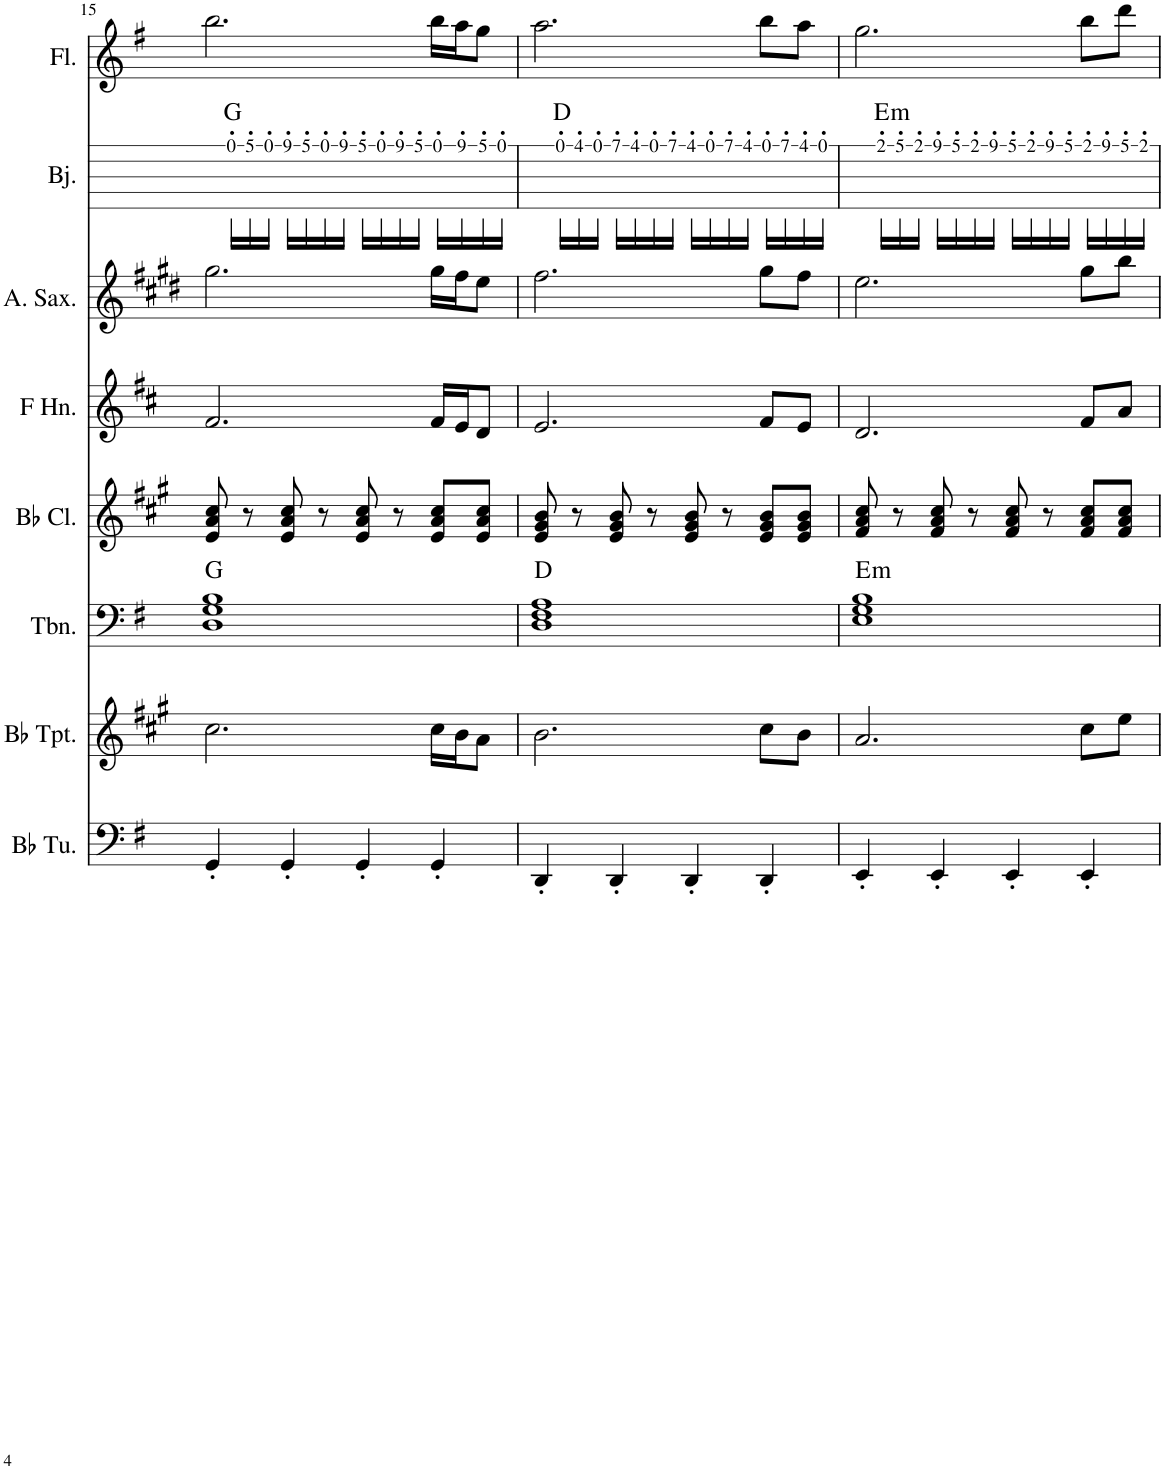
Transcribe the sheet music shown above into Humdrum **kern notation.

**kern	**kern	**kern	**harte	**kern	**kern	**kern	**kern	**harte	**kern
*part8	*part7	*part6	*part6	*part5	*part4	*part3	*part2	*part2	*part1
*staff8	*staff7	*staff6	*	*staff5	*staff4	*staff3	*staff2	*	*staff1
*I"Bb Tuba	*I"Bb Trumpet	*I"Trombone	*	*I"Bb Clarinet	*I"Horn in F	*I"Alto Saxophone	*I"Banjo	*	*I"Flute
*I'Bb Tu.	*I'Bb Tpt.	*I'Tbn.	*	*I'Bb Cl.	*	*I'A. Sax.	*I'Bj.	*	*I'Fl.
!!LO:PB:g=z
*clefF4	*clefG2	*clefF4	*	*clefG2	*clefG2	*clefG2	*	*	*clefG2
*	*Trd1c2	*	*	*Trd1c2	*Trd4c7	*Trd5c9	*Trd7c12	*	*
*k[f#]	*k[f#c#g#]	*k[f#]	*	*k[f#c#g#]	*k[f#c#]	*k[f#c#g#d#]	*k[f#]	*	*k[f#]
*M4/4	*M4/4	*M4/4	*	*M4/4	*M4/4	*M4/4	*M4/4	*	*M4/4
=15	=15	=15	=15	=15	=15	=15	=15	=15	=15
4GG'/	2.cc#\	1D 1G 1B	G:maj	8e/ 8a/ 8cc#/	2.f#/	2.gg#\	16r	.	2.bb\
.	.	.	.	.	.	.	16d'\LL	G:maj	.
.	.	.	.	8r	.	.	16g'\	.	.
.	.	.	.	.	.	.	16d'\JJ	.	.
4GG'/	.	.	.	8e/ 8a/ 8cc#/	.	.	16b'\LL	.	.
.	.	.	.	.	.	.	16g'\	.	.
.	.	.	.	8r	.	.	16d'\	.	.
.	.	.	.	.	.	.	16b'\JJ	.	.
4GG'/	.	.	.	8e/ 8a/ 8cc#/	.	.	16g'\LL	.	.
.	.	.	.	.	.	.	16d'\	.	.
.	.	.	.	8r	.	.	16b'\	.	.
.	.	.	.	.	.	.	16g'\JJ	.	.
4GG'/	16cc#\LL	.	.	8e/ 8a/ 8cc#/L	16f#/LL	16gg#\LL	16d'\LL	.	16bb\LL
.	16b\J	.	.	.	16e/J	16ff#\J	16b'\	.	16aa\J
.	8a\J	.	.	8e/ 8a/ 8cc#/J	8d/J	8ee\J	16g'\	.	8gg\J
.	.	.	.	.	.	.	16d'\JJ	.	.
=16	=16	=16	=16	=16	=16	=16	=16	=16	=16
4DD'/	2.b\	1D 1F# 1A	D:maj	8e/ 8g#/ 8b/	2.e/	2.ff#\	16r	.	2.aa\
.	.	.	.	.	.	.	16d'\LL	D:maj	.
.	.	.	.	8r	.	.	16f#'\	.	.
.	.	.	.	.	.	.	16d'\JJ	.	.
4DD'/	.	.	.	8e/ 8g#/ 8b/	.	.	16a'\LL	.	.
.	.	.	.	.	.	.	16f#'\	.	.
.	.	.	.	8r	.	.	16d'\	.	.
.	.	.	.	.	.	.	16a'\JJ	.	.
4DD'/	.	.	.	8e/ 8g#/ 8b/	.	.	16f#'\LL	.	.
.	.	.	.	.	.	.	16d'\	.	.
.	.	.	.	8r	.	.	16a'\	.	.
.	.	.	.	.	.	.	16f#'\JJ	.	.
4DD'/	8cc#\L	.	.	8e/ 8g#/ 8b/L	8f#/L	8gg#\L	16d'\LL	.	8bb\L
.	.	.	.	.	.	.	16a'\	.	.
.	8b\J	.	.	8e/ 8g#/ 8b/J	8e/J	8ff#\J	16f#'\	.	8aa\J
.	.	.	.	.	.	.	16d'\JJ	.	.
=17	=17	=17	=17	=17	=17	=17	=17	=17	=17
!	!	!	!LO:H:kt=m	!	!	!	!	!	!
4EE'/	2.a/	1E 1G 1B	E:min	8f#/ 8a/ 8cc#/	2.d/	2.ee\	16r	.	2.gg\
!	!	!	!	!	!	!	!	!LO:H:kt=m	!
.	.	.	.	.	.	.	16e'\LL	E:min	.
.	.	.	.	8r	.	.	16g'\	.	.
.	.	.	.	.	.	.	16e'\JJ	.	.
4EE'/	.	.	.	8f#/ 8a/ 8cc#/	.	.	16b'\LL	.	.
.	.	.	.	.	.	.	16g'\	.	.
.	.	.	.	8r	.	.	16e'\	.	.
.	.	.	.	.	.	.	16b'\JJ	.	.
4EE'/	.	.	.	8f#/ 8a/ 8cc#/	.	.	16g'\LL	.	.
.	.	.	.	.	.	.	16e'\	.	.
.	.	.	.	8r	.	.	16b'\	.	.
.	.	.	.	.	.	.	16g'\JJ	.	.
4EE'/	8cc#\L	.	.	8f#/ 8a/ 8cc#/L	8f#/L	8gg#\L	16e'\LL	.	8bb\L
.	.	.	.	.	.	.	16b'\	.	.
.	8ee\J	.	.	8f#/ 8a/ 8cc#/J	8a/J	8bb\J	16g'\	.	8ddd\J
.	.	.	.	.	.	.	16e'\JJ	.	.
=	=	=	=	=	=	=	=	=	=
*-	*-	*-	*-	*-	*-	*-	*-	*-	*-
